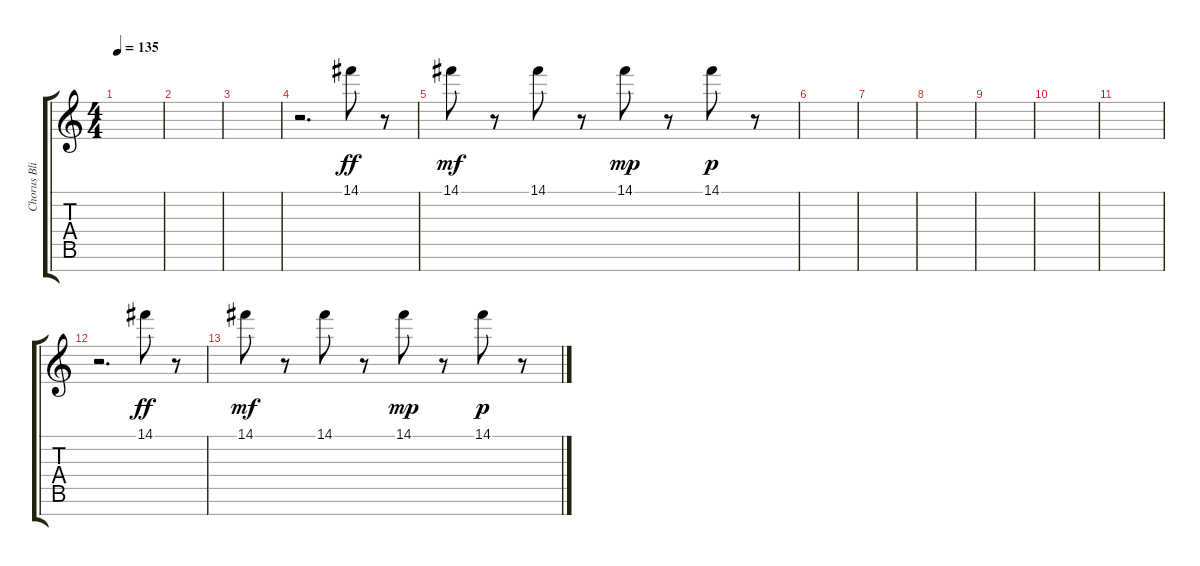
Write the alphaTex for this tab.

\track ("Chorus Blip" "Chorus Bli") {instrument lead4chiff}
\staff {score tabs}
\tuning (E5 B3 G3 D3 A2 E2 B1) {hide}
\ts (4 4)
\tempo 135
\clef g2
\ks c
|
|
|
r.2{d} 14.1.8{dy ff} r.8 |
14.1.8{dy mf} r.8 14.1.8 r.8 14.1.8{dy mp} r.8 14.1.8{dy p} r.8 |
|
|
|
|
|
|
r.2{d} 14.1.8{dy ff} r.8 |
14.1.8{dy mf} r.8 14.1.8 r.8 14.1.8{dy mp} r.8 14.1.8{dy p} r.8
